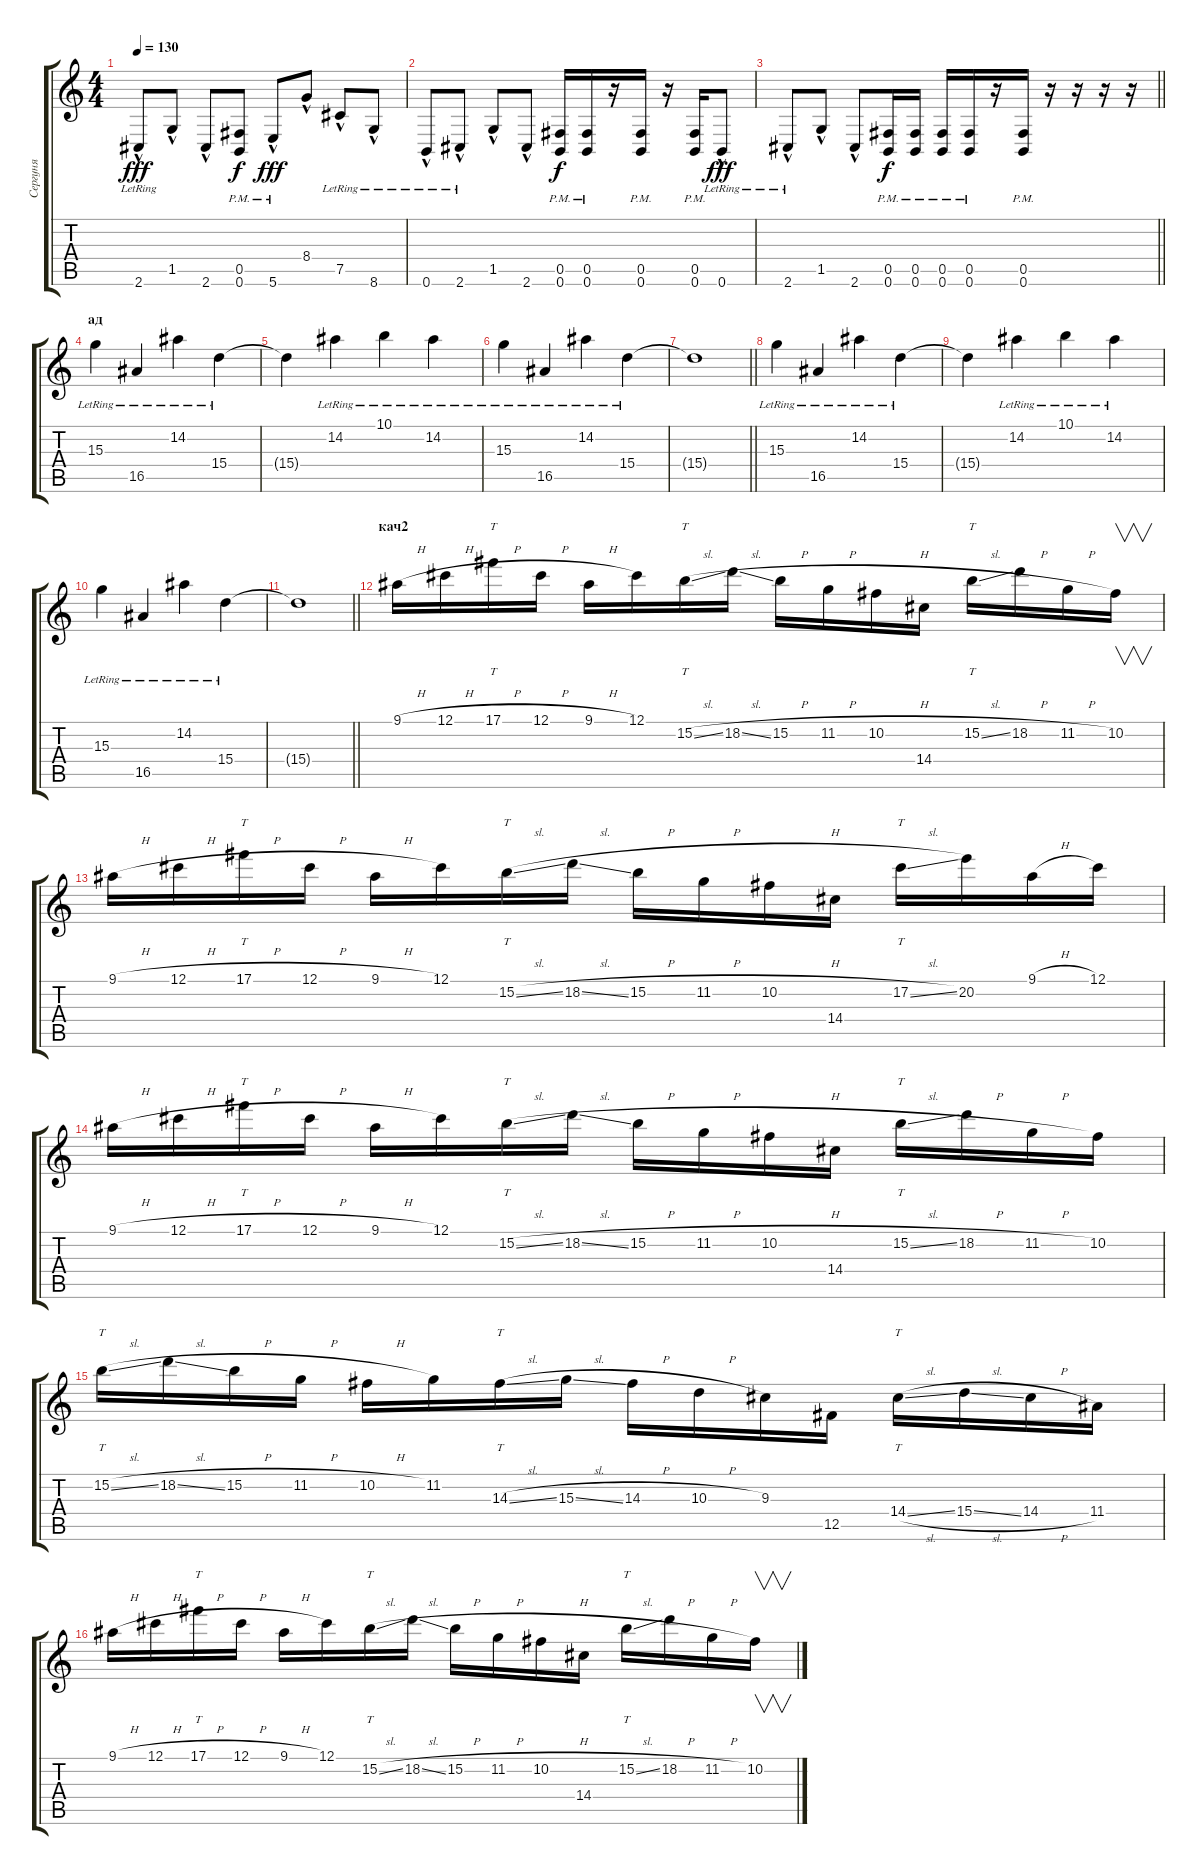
\track ("Сергуня" "Сергуня") {instrument distortionguitar}
\staff {score tabs}
\tuning (Db4 Ab3 E3 B2 Gb2 B1) {hide}
\ts (4 4)
\tempo 130
\clef g2
\ks c
2.6{hac lr}.8{dy fff} 1.5{hac}.8 2.6{hac}.8 (0.5{pm} 0.6{pm}).8{dy f} 5.6{hac pm}.8{dy fff} 8.4{hac}.8 7.5{hac lr}.8 8.6{hac lr}.8 |
0.6{hac lr}.8 2.6{hac lr}.8 1.5{hac}.8 2.6{hac}.8 (0.5{pm} 0.6{pm}).16{dy f} (0.5{pm} 0.6{pm}).16 r.16 (0.5{pm} 0.6{pm}).16 r.16 (0.5{pm} 0.6{pm}).16 0.6{hac lr}.8{dy fff} |
\barLineRight lightlight
2.6{hac lr}.8 1.5{hac}.8 2.6{hac}.8 (0.5{pm} 0.6{pm}).16{dy f} (0.5{pm} 0.6{pm}).16 (0.5{pm} 0.6{pm}).16 (0.5{pm} 0.6{pm}).16 r.16 (0.5{pm} 0.6{pm}).16 r.16 r.16 r.16 r.16 |
\section ("" "ад")
15.3{lr}.4 16.5{lr}.4 14.2{lr}.4 15.4{lr}.4 |
15.4{t}.4 14.2{lr}.4 10.1{lr}.4 14.2{lr}.4 |
15.3{lr}.4 16.5{lr}.4 14.2{lr}.4 15.4{lr}.4 |
\barLineRight lightlight
15.4{t}.1 |
15.3{lr}.4 16.5{lr}.4 14.2{lr}.4 15.4{lr}.4 |
15.4{t}.4 14.2{lr}.4 10.1{lr}.4 14.2{lr}.4 |
15.3{lr}.4 16.5{lr}.4 14.2{lr}.4 15.4{lr}.4 |
\barLineRight lightlight
15.4{t}.1 |
\section ("" "кач2")
9.1{h}.16 12.1{h}.16 17.1{h}.16{tt} 12.1{h}.16 9.1{h}.16 12.1.16 15.2{sl}.16{tt} 18.2{sl}.16 15.2{h}.16 11.2{h}.16 10.2{h}.16 14.4.16 15.2{sl}.16{tt} 18.2{h}.16 11.2{h}.16 10.2.16{v} |
9.1{h}.16 12.1{h}.16 17.1{h}.16{tt} 12.1{h}.16 9.1{h}.16 12.1.16 15.2{sl}.16{tt} 18.2{sl}.16 15.2{h}.16 11.2{h}.16 10.2{h}.16 14.4.16 17.2{sl}.16{tt} 20.2.16 9.1{h}.16 12.1.16 |
9.1{h}.16 12.1{h}.16 17.1{h}.16{tt} 12.1{h}.16 9.1{h}.16 12.1.16 15.2{sl}.16{tt} 18.2{sl}.16 15.2{h}.16 11.2{h}.16 10.2{h}.16 14.4.16 15.2{sl}.16{tt} 18.2{h}.16 11.2{h}.16 10.2.16 |
15.2{sl}.16{tt} 18.2{sl}.16 15.2{h}.16 11.2{h}.16 10.2{h}.16 11.2.16 14.3{sl}.16{tt} 15.3{sl}.16 14.3{h}.16 10.3{h}.16 9.3.16 12.5.16 14.4{sl}.16{tt} 15.4{sl}.16 14.4{h}.16 11.4.16 |
9.1{h}.16 12.1{h}.16 17.1{h}.16{tt} 12.1{h}.16 9.1{h}.16 12.1.16 15.2{sl}.16{tt} 18.2{sl}.16 15.2{h}.16 11.2{h}.16 10.2{h}.16 14.4.16 15.2{sl}.16{tt} 18.2{h}.16 11.2{h}.16 10.2.16{v}
